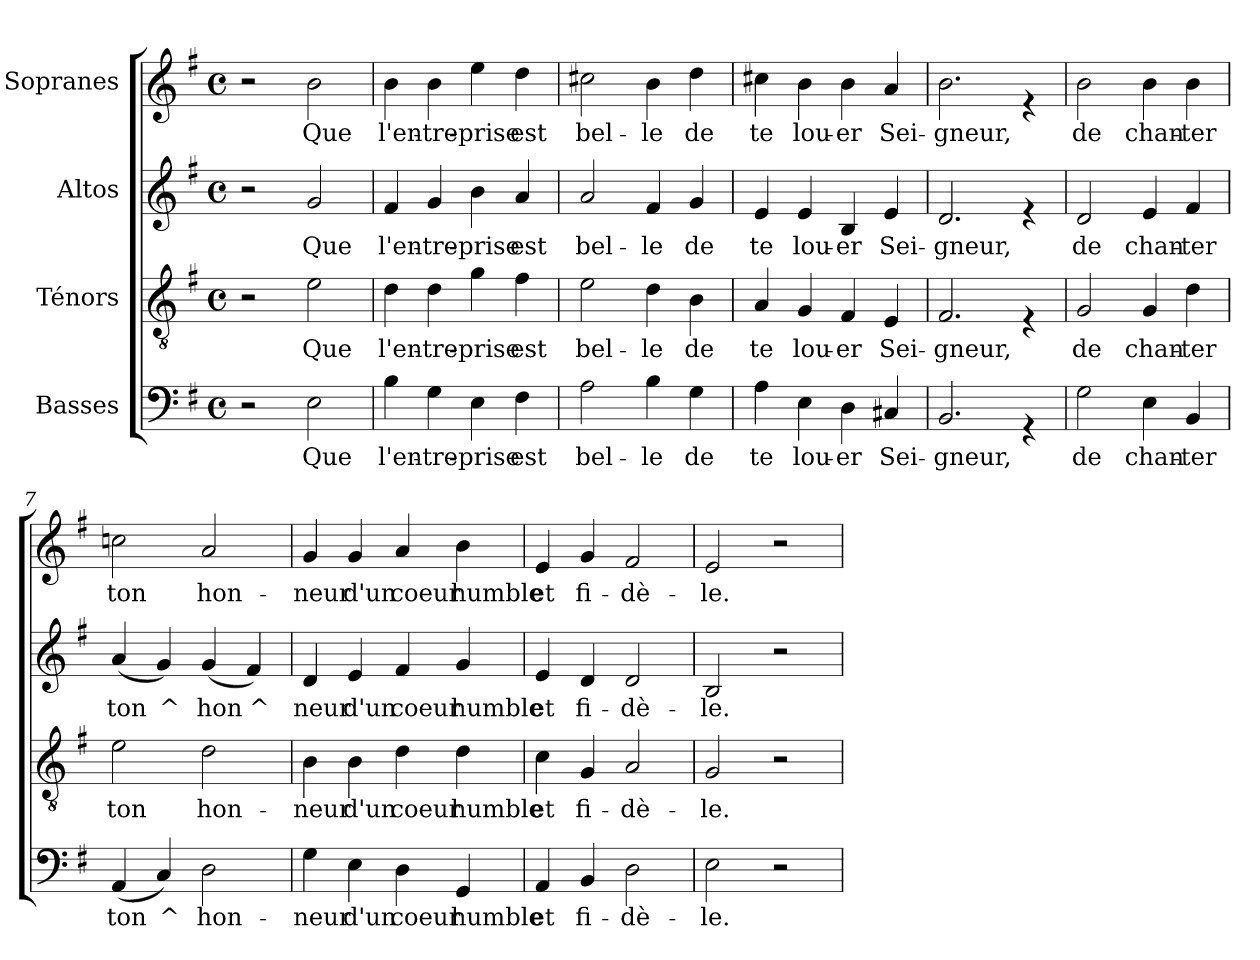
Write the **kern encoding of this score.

**kern	**text	**kern	**text	**kern	**text	**kern	**text
*part4	*part4	*part3	*part3	*part2	*part2	*part1	*part1
*staff4	*staff4	*staff3	*staff3	*staff2	*staff2	*staff1	*staff1
*I"Basses	*	*I"Ténors	*	*I"Altos	*	*I"Sopranes	*
*clefF4	*	*clefGv2	*	*clefG2	*	*clefG2	*
*k[f#]	*	*k[f#]	*	*k[f#]	*	*k[f#]	*
*G:	*	*G:	*	*G:	*	*G:	*
*M4/4	*	*M4/4	*	*M4/4	*	*M4/4	*
*met(c)	*	*met(c)	*	*met(c)	*	*met(c)	*
=1	=1	=1	=1	=1	=1	=1	=1
2r	.	2r	.	2r	.	2r	.
!	!LO:LY:b	!	!LO:LY:b	!	!LO:LY:b	!	!LO:LY:b
2E\	Que	2e\	Que	2g/	Que	2b\	Que
=2	=2	=2	=2	=2	=2	=2	=2
!	!LO:LY:b	!	!LO:LY:b	!	!LO:LY:b	!	!LO:LY:b
4B\	l'en-	4d\	l'en-	4f#/	l'en-	4b\	l'en-
!	!LO:LY:b	!	!LO:LY:b	!	!LO:LY:b	!	!LO:LY:b
4G\	-tre-	4d\	-tre-	4g/	-tre-	4b\	-tre-
!	!LO:LY:b	!	!LO:LY:b	!	!LO:LY:b	!	!LO:LY:b
4E\	-prise	4g\	-prise	4b\	-prise	4ee\	-prise
!	!LO:LY:b	!	!LO:LY:b	!	!LO:LY:b	!	!LO:LY:b
4F#\	est	4f#\	est	4a/	est	4dd\	est
=3	=3	=3	=3	=3	=3	=3	=3
!	!LO:LY:b	!	!LO:LY:b	!	!LO:LY:b	!	!LO:LY:b
2A\	bel-	2e\	bel-	2a/	bel-	2cc#X\	bel-
!	!LO:LY:b	!	!LO:LY:b	!	!LO:LY:b	!	!LO:LY:b
4B\	-le	4d\	-le	4f#/	-le	4b\	-le
!	!LO:LY:b	!	!LO:LY:b	!	!LO:LY:b	!	!LO:LY:b
4G\	de	4B\	de	4g/	de	4dd\	de
=4	=4	=4	=4	=4	=4	=4	=4
!	!LO:LY:b	!	!LO:LY:b	!	!LO:LY:b	!	!LO:LY:b
4A\	te	4A/	te	4e/	te	4cc#X\	te
!	!LO:LY:b	!	!LO:LY:b	!	!LO:LY:b	!	!LO:LY:b
4E\	lou-	4G/	lou-	4e/	lou-	4b\	lou-
!	!LO:LY:b	!	!LO:LY:b	!	!LO:LY:b	!	!LO:LY:b
4D\	-er	4F#/	-er	4B/	-er	4b\	-er
!	!LO:LY:b	!	!LO:LY:b	!	!LO:LY:b	!	!LO:LY:b
4C#X/	Sei-	4E/	Sei-	4e/	Sei-	4a/	Sei-
!!LO:LB:g=z
=5	=5	=5	=5	=5	=5	=5	=5
!	!LO:LY:b	!	!LO:LY:b	!	!LO:LY:b	!	!LO:LY:b
2.BB/	-gneur,	2.F#/	-gneur,	2.d/	-gneur,	2.b\	-gneur,
4rGG	.	4rE	.	4re	.	4re	.
=6	=6	=6	=6	=6	=6	=6	=6
!	!LO:LY:b	!	!LO:LY:b	!	!LO:LY:b	!	!LO:LY:b
2G\	de	2G/	de	2d/	de	2b\	de
!	!LO:LY:b	!	!LO:LY:b	!	!LO:LY:b	!	!LO:LY:b
4E\	chan-	4G/	chan-	4e/	chan-	4b\	chan-
!	!LO:LY:b	!	!LO:LY:b	!	!LO:LY:b	!	!LO:LY:b
4BB/	-ter	4d\	-ter	4f#/	-ter	4b\	-ter
=7	=7	=7	=7	=7	=7	=7	=7
!	!LO:LY:b	!	!LO:LY:b	!	!LO:LY:b	!	!LO:LY:b
(<4AA/	ton	2e\	ton	(<4a/	ton	2ccni\	ton
!	!LO:LY:b	!	!	!	!LO:LY:b	!	!
4C/)	^	.	.	4g/)	^	.	.
!	!LO:LY:b	!	!LO:LY:b	!	!LO:LY:b	!	!LO:LY:b
2D\	hon-	2d\	hon-	(<4g/	hon	2a/	hon-
!	!	!	!	!	!LO:LY:b	!	!
.	.	.	.	4f#/)	^	.	.
=8	=8	=8	=8	=8	=8	=8	=8
!	!LO:LY:b	!	!LO:LY:b	!	!LO:LY:b	!	!LO:LY:b
4G\	-neur	4B\	-neur	4d/	neur	4g/	-neur
!	!LO:LY:b	!	!LO:LY:b	!	!LO:LY:b	!	!LO:LY:b
4E\	d'un	4B\	d'un	4e/	d'un	4g/	d'un
!	!LO:LY:b	!	!LO:LY:b	!	!LO:LY:b	!	!LO:LY:b
4D\	coeur	4d\	coeur	4f#/	coeur	4a/	coeur
!	!LO:LY:b	!	!LO:LY:b	!	!LO:LY:b	!	!LO:LY:b
4GG/	humble	4d\	humble	4g/	humble	4b\	humble
!!LO:PB:g=z
=9	=9	=9	=9	=9	=9	=9	=9
!	!LO:LY:b	!	!LO:LY:b	!	!LO:LY:b	!	!LO:LY:b
4AA/	et	4c\	et	4e/	et	4e/	et
!	!LO:LY:b	!	!LO:LY:b	!	!LO:LY:b	!	!LO:LY:b
4BB/	fi-	4G/	fi-	4d/	fi-	4g/	fi-
!	!LO:LY:b	!	!LO:LY:b	!	!LO:LY:b	!	!LO:LY:b
2D\	-dè-	2A/	-dè-	2d/	-dè-	2f#/	-dè-
=10	=10	=10	=10	=10	=10	=10	=10
!	!LO:LY:b	!	!LO:LY:b	!	!LO:LY:b	!	!LO:LY:b
2E\	-le.	2G/	-le.	2B/	-le.	2e/	-le.
2r	.	2r	.	2r	.	2r	.
=	=	=	=	=	=	=	=
*-	*-	*-	*-	*-	*-	*-	*-
